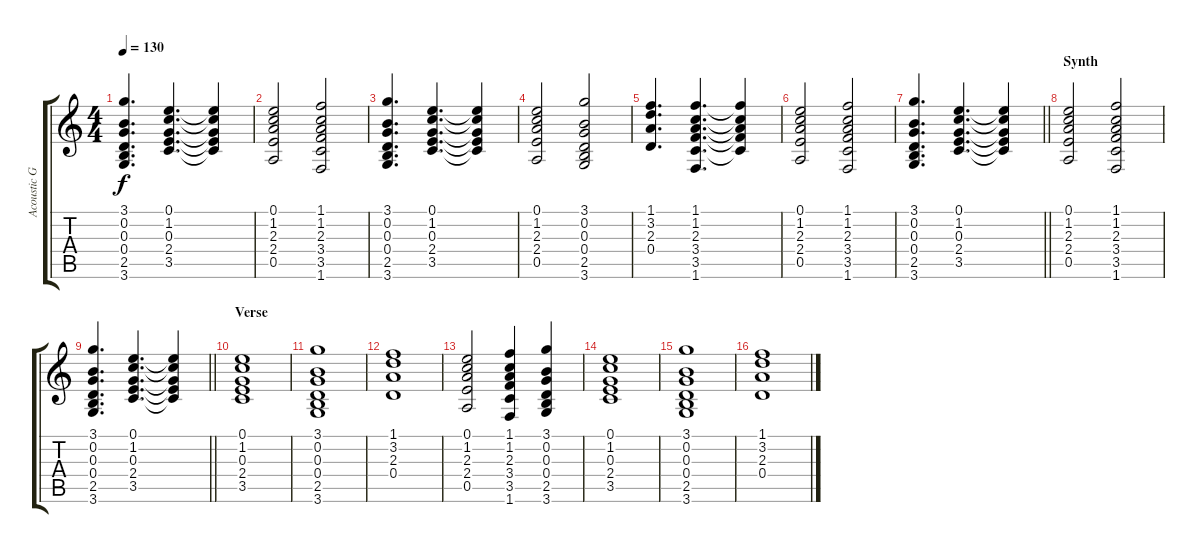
\track ("Acoustic Guitar" "Acoustic G") {instrument acousticguitarsteel}
\staff {score tabs}
\tuning (E4 B3 G3 D3 A2 E2) {hide}
\ts (4 4)
\tempo 130
\clef g2
\ks c
(3.1 0.2 0.3 0.4 2.5 3.6).4{d dy f} (0.1 1.2 0.3 2.4 3.5).4{d} (0.1{t} 1.2{t} 0.3{t} 2.4{t} 3.5{t}).4 |
(0.1 1.2 2.3 2.4 0.5).2 (1.1 1.2 2.3 3.4 3.5 1.6).2 |
(3.1 0.2 0.3 0.4 2.5 3.6).4{d} (0.1 1.2 0.3 2.4 3.5).4{d} (0.1{t} 1.2{t} 0.3{t} 2.4{t} 3.5{t}).4 |
(0.1 1.2 2.3 2.4 0.5).2 (3.1 0.2 0.3 0.4 2.5 3.6).2 |
(1.1 3.2 2.3 0.4).4{d} (1.1 1.2 2.3 3.4 3.5 1.6).4{d} (1.1{t} 1.2{t} 2.3{t} 3.4{t} 3.5{t}).4 |
(0.1 1.2 2.3 2.4 0.5).2 (1.1 1.2 2.3 3.4 3.5 1.6).2 |
\barLineRight lightlight
(3.1 0.2 0.3 0.4 2.5 3.6).4{d} (0.1 1.2 0.3 2.4 3.5).4{d} (0.1{t} 1.2{t} 0.3{t} 2.4{t} 3.5{t}).4 |
\section ("" "Synth")
(0.1 1.2 2.3 2.4 0.5).2 (1.1 1.2 2.3 3.4 3.5 1.6).2 |
\barLineRight lightlight
(3.1 0.2 0.3 0.4 2.5 3.6).4{d} (0.1 1.2 0.3 2.4 3.5).4{d} (0.1{t} 1.2{t} 0.3{t} 2.4{t} 3.5{t}).4 |
\section ("" "Verse")
(0.1 1.2 0.3 2.4 3.5).1 |
(3.1 0.2 0.3 0.4 2.5 3.6).1 |
(1.1 3.2 2.3 0.4).1 |
(0.1 1.2 2.3 2.4 0.5).2 (1.1 1.2 2.3 3.4 3.5 1.6).4 (3.1 0.2 0.3 0.4 2.5 3.6).4 |
(0.1 1.2 0.3 2.4 3.5).1 |
(3.1 0.2 0.3 0.4 2.5 3.6).1 |
(1.1 3.2 2.3 0.4).1
